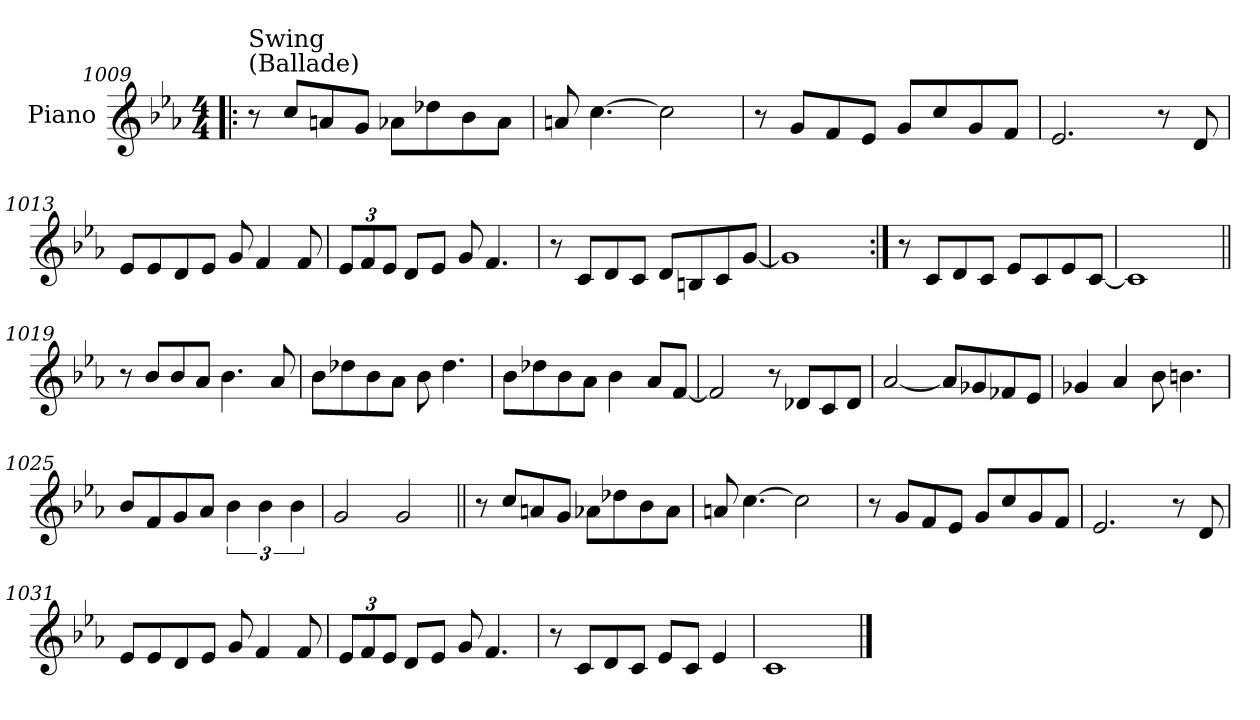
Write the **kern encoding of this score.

**kern
*part1
*staff1
*I"Piano
*I'Pno.
!!LO:PB:g=z
*clefG2
*k[b-e-a-]
*M4/4
*MM85
=1009!|:
!LO:TX:a:t=(Ballade)
!LO:TX:t=Swing
8r
8cc/L
8an/
8g/J
8a-X\L
8dd-X\
8b-\
8a-\J
=1010
8an/
[4.cc\
2cc\]
=1011
8r
8g/L
8f/
8e-/J
8g/L
8cc/
8g/
8f/J
=1012
2.e-/
8r
8d/
!!LO:LB:g=z
=1013
8e-/L
8e-/
8d/
8e-/J
8g/
4f/
8f/
=1014
*Xbrackettup
12e-/L
12f/
12e-/J
8d/L
8e-/J
8g/
4.f/
=1015
8r
8c/L
8d/
8c/J
8d/L
8Bn/
8c/
[8g/J
=1016
1g]
=1017:|!
8r
8c/L
8d/
8c/J
8e-/L
8c/
8e-/
[8c/J
!!LO:LB:g=z
=1018
1c]
=1019||
8r
8b-/L
8b-/
8a-/J
4.b-\
8a-/
=1020
8b-\L
8dd-X\
8b-\
8a-\J
8b-\
4.dd-\
=1021
8b-\L
8dd-X\
8b-\
8a-\J
4b-\
8a-/L
[8f/J
=1022
2f/]
8r
8d-X/L
8c/
8d-/J
!!LO:LB:g=z
=1023
[2a-/
8a-/L]
8g-X/
8f-X/
8e-/J
=1024
4g-X/
4a-/
8b-\
4.bn\
=1025
8b-/L
8f/
8g/
8a-/J
*brackettup
6b-\
6b-\
6b-\
=1026
2g/
2g/
!!LO:LB:g=z
=1027||
8r
8cc/L
8an/
8g/J
8a-X\L
8dd-X\
8b-\
8a-\J
=1028
8an/
[4.cc\
2cc\]
=1029
8r
8g/L
8f/
8e-/J
8g/L
8cc/
8g/
8f/J
=1030
2.e-/
8r
8d/
!!LO:LB:g=z
=1031
8e-/L
8e-/
8d/
8e-/J
8g/
4f/
8f/
=1032
*Xbrackettup
12e-/L
12f/
12e-/J
8d/L
8e-/J
8g/
4.f/
=1033
8r
8c/L
8d/
8c/J
8e-/L
8c/J
4e-/
=1034
1c
==
*-
